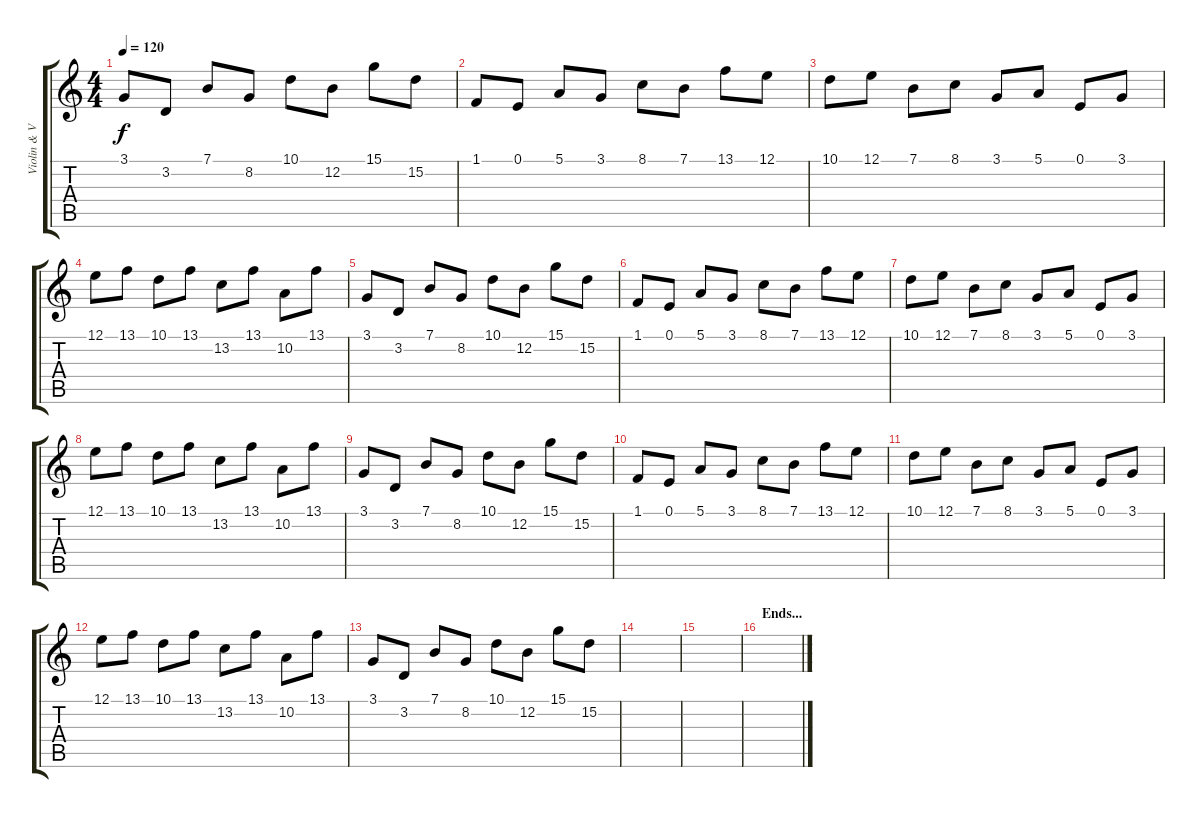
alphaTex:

\track ("Violin & Voice" "Violin & V") {instrument violin}
\staff {score tabs}
\tuning (E4 B3 G3 D3 A2 E2) {hide}
\ts (4 4)
\tempo 120
\clef g2
\ks c
3.1.8{dy f} 3.2.8 7.1.8 8.2.8 10.1.8 12.2.8 15.1.8 15.2.8 |
1.1.8 0.1.8 5.1.8 3.1.8 8.1.8 7.1.8 13.1.8 12.1.8 |
10.1.8 12.1.8 7.1.8 8.1.8 3.1.8 5.1.8 0.1.8 3.1.8 |
12.1.8 13.1.8 10.1.8 13.1.8 13.2.8 13.1.8 10.2.8 13.1.8 |
3.1.8 3.2.8 7.1.8 8.2.8 10.1.8 12.2.8 15.1.8 15.2.8 |
1.1.8 0.1.8 5.1.8 3.1.8 8.1.8 7.1.8 13.1.8 12.1.8 |
10.1.8 12.1.8 7.1.8 8.1.8 3.1.8 5.1.8 0.1.8 3.1.8 |
12.1.8 13.1.8 10.1.8 13.1.8 13.2.8 13.1.8 10.2.8 13.1.8 |
3.1.8 3.2.8 7.1.8 8.2.8 10.1.8 12.2.8 15.1.8 15.2.8 |
1.1.8 0.1.8 5.1.8 3.1.8 8.1.8 7.1.8 13.1.8 12.1.8 |
10.1.8 12.1.8 7.1.8 8.1.8 3.1.8 5.1.8 0.1.8 3.1.8 |
12.1.8 13.1.8 10.1.8 13.1.8 13.2.8 13.1.8 10.2.8 13.1.8 |
3.1.8 3.2.8 7.1.8 8.2.8 10.1.8 12.2.8 15.1.8 15.2.8 |
|
|
\section ("" "Ends...")
